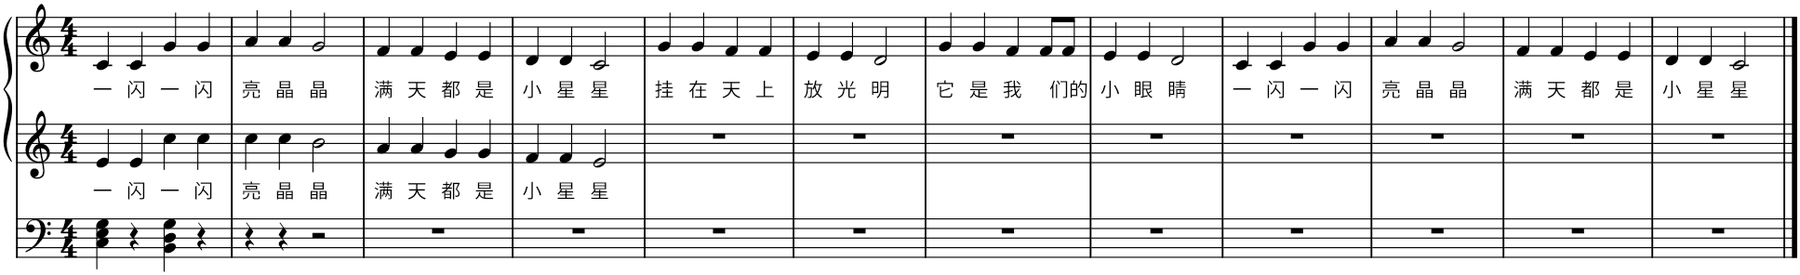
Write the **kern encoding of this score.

**kern	**kern	**text	**kern	**text
*part1	*part1	*part1	*part1	*part1
*staff3	*staff2	*staff2	*staff1	*staff1
*I"Piano	*	*	*	*
*I'Pno.	*	*	*	*
*clefF4	*clefG2	*	*clefG2	*
*k[]	*k[]	*	*k[]	*
*M4/4	*M4/4	*	*M4/4	*
=1	=1	=1	=1	=1
!	!	!LO:LY:b	!	!LO:LY:b
4C\ 4E\ 4G\	4e/	一	4c/	一
!	!	!LO:LY:b	!	!LO:LY:b
4r	4e/	闪	4c/	闪
!	!	!LO:LY:b	!	!LO:LY:b
4BB\ 4D\ 4G\	4cc\	一	4g/	一
!	!	!LO:LY:b	!	!LO:LY:b
4r	4cc\	闪	4g/	闪
=2	=2	=2	=2	=2
!	!	!LO:LY:b	!	!LO:LY:b
4r	4cc\	亮	4a/	亮
!	!	!LO:LY:b	!	!LO:LY:b
4r	4cc\	晶	4a/	晶
!	!	!LO:LY:b	!	!LO:LY:b
2r	2b\	晶	2g/	晶
=3	=3	=3	=3	=3
!	!	!LO:LY:b	!	!LO:LY:b
1r	4a/	满	4f/	满
!	!	!LO:LY:b	!	!LO:LY:b
.	4a/	天	4f/	天
!	!	!LO:LY:b	!	!LO:LY:b
.	4g/	都	4e/	都
!	!	!LO:LY:b	!	!LO:LY:b
.	4g/	是	4e/	是
=4	=4	=4	=4	=4
!	!	!LO:LY:b	!	!LO:LY:b
1r	4f/	小	4d/	小
!	!	!LO:LY:b	!	!LO:LY:b
.	4f/	星	4d/	星
!	!	!LO:LY:b	!	!LO:LY:b
.	2e/	星	2c/	星
=5	=5	=5	=5	=5
!	!	!	!	!LO:LY:b
1r	1r	.	4g/	挂
!	!	!	!	!LO:LY:b
.	.	.	4g/	在
!	!	!	!	!LO:LY:b
.	.	.	4f/	天
!	!	!	!	!LO:LY:b
.	.	.	4f/	上
=6	=6	=6	=6	=6
!	!	!	!	!LO:LY:b
1r	1r	.	4e/	放
!	!	!	!	!LO:LY:b
.	.	.	4e/	光
!	!	!	!	!LO:LY:b
.	.	.	2d/	明
=7	=7	=7	=7	=7
!	!	!	!	!LO:LY:b
1r	1r	.	4g/	它
!	!	!	!	!LO:LY:b
.	.	.	4g/	是
!	!	!	!	!LO:LY:b
.	.	.	4f/	我
.	.	.	8f/L	.
!	!	!	!	!LO:LY:b
.	.	.	8f/J	们的
=8	=8	=8	=8	=8
!	!	!	!	!LO:LY:b
1r	1r	.	4e/	小
!	!	!	!	!LO:LY:b
.	.	.	4e/	眼
!	!	!	!	!LO:LY:b
.	.	.	2d/	睛
=9	=9	=9	=9	=9
!	!	!	!	!LO:LY:b
1r	1r	.	4c/	一
!	!	!	!	!LO:LY:b
.	.	.	4c/	闪
!	!	!	!	!LO:LY:b
.	.	.	4g/	一
!	!	!	!	!LO:LY:b
.	.	.	4g/	闪
=10	=10	=10	=10	=10
!	!	!	!	!LO:LY:b
1r	1r	.	4a/	亮
!	!	!	!	!LO:LY:b
.	.	.	4a/	晶
!	!	!	!	!LO:LY:b
.	.	.	2g/	晶
=11	=11	=11	=11	=11
!	!	!	!	!LO:LY:b
1r	1r	.	4f/	满
!	!	!	!	!LO:LY:b
.	.	.	4f/	天
!	!	!	!	!LO:LY:b
.	.	.	4e/	都
!	!	!	!	!LO:LY:b
.	.	.	4e/	是
=12	=12	=12	=12	=12
!	!	!	!	!LO:LY:b
1r	1r	.	4d/	小
!	!	!	!	!LO:LY:b
.	.	.	4d/	星
!	!	!	!	!LO:LY:b
.	.	.	2c/	星
==	==	==	==	==
*-	*-	*-	*-	*-
